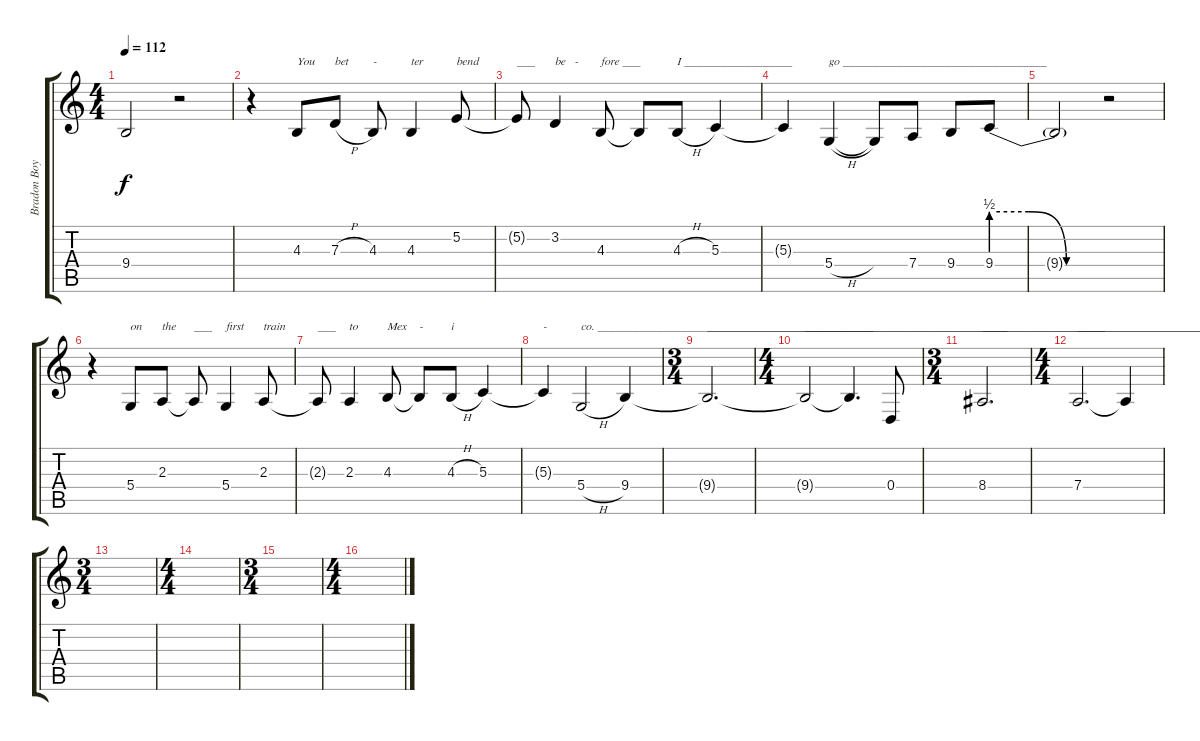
\track ("Bradon Boyd (vocal)" "Bradon Boy") {instrument lead3calliope}
\staff {score tabs}
\tuning (E4 B3 G3 D3 A2 E2) {hide}
\ts (4 4)
\tempo 112
\clef g2
\ks c
9.4{t}.2{dy f} r.2 |
r.4 4.3.8{txt "You"} 7.3{h}.8{txt "bet"} 4.3.8{txt "-"} 4.3.4{txt "ter"} 5.2.8{txt "bend"} |
5.2{t}.8{txt "___"} 3.2.4{txt "be   -"} 4.3.8{txt "fore ___"} 4.3{t}.8 4.3{h}.8{txt "I __________________"} 5.3.4 |
5.3{t}.4 5.4{h}.4{txt "go __________________________________"} 5.4{t}.8 7.4.8 9.4.8 9.4{be (custom 0 2 20 2 40 0 60 0)}.8 |
9.4{t}.2 r.2 |
r.4 5.4.8{txt "on"} 2.3.8{txt "the"} 2.3{t}.8{txt "___"} 5.4.4{txt "first"} 2.3.8{txt "train"} |
2.3{t}.8{txt "___"} 2.3.4{txt "to"} 4.3.8{txt "Mex"} 4.3{t}.8{txt "-"} 4.3{h}.8{txt "i"} 5.3.4 |
5.3{t}.4{txt "-"} 5.4{h}.2{txt "co. ______________________________________________"} 9.4.4 |
\ts (3 4)
9.4{t}.2{d txt "__________________________________________________"} |
\ts (4 4)
9.4{t}.2{txt "__________________________________________________"} 9.4{t}.4{d} 0.4.8 |
\ts (3 4)
8.4.2{d txt "__________________________________________________"} |
\ts (4 4)
7.4.2{d txt "____________________________________"} 7.4{t}.4 |
\ts (3 4)
|
\ts (4 4)
|
\ts (3 4)
|
\ts (4 4)
